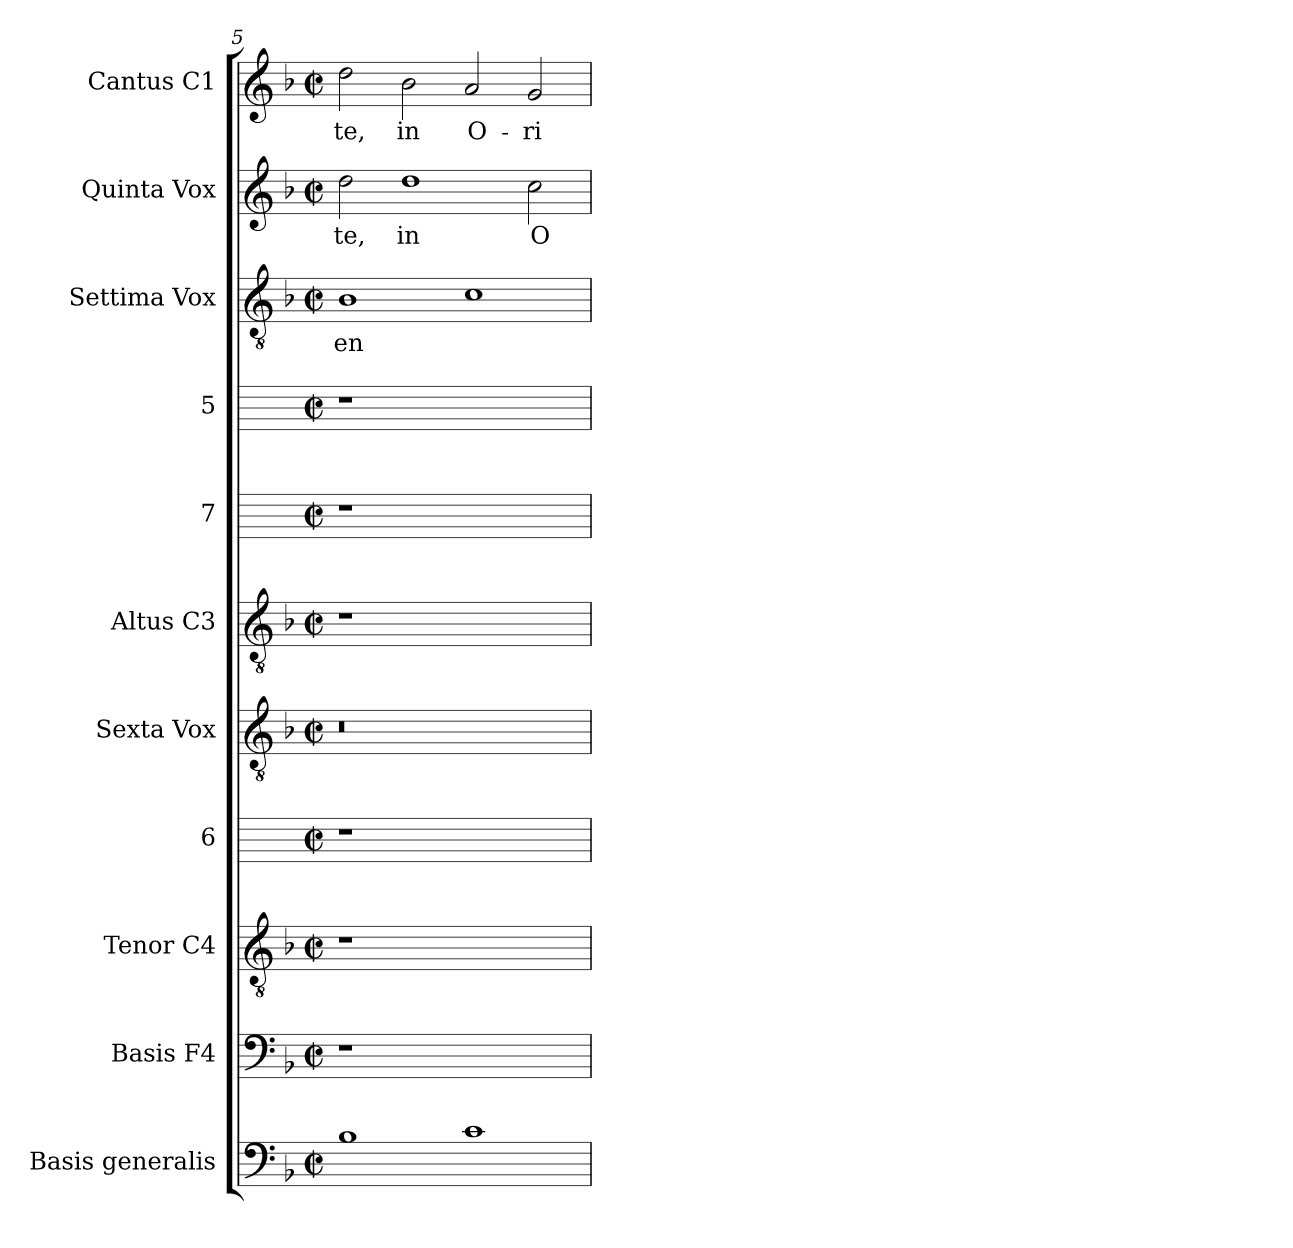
**kern	**text	**kern	**kern	**kern	**kern	**kern	**kern	**kern	**kern	**text	**kern	**text	**kern	**text
*part11	*part11	*part10	*part9	*part8	*part7	*part6	*part5	*part4	*part3	*part3	*part2	*part2	*part1	*part1
*staff11	*staff11	*staff10	*staff9	*staff8	*staff7	*staff6	*staff5	*staff4	*staff3	*staff3	*staff2	*staff2	*staff1	*staff1
*I"Basis  generalis	*	*I"Basis  F4	*I"Tenor  C4	*I"6	*I"Sexta  Vox	*I"Altus  C3	*I"7	*I"5	*I"Settima  Vox	*	*I"Quinta  Vox	*	*I"Cantus  C1	*
*	*	*I'B	*I'T	*	*	*I'A	*	*	*	*	*	*	*I'C	*
*clefF4	*	*clefF4	*clefGv2	*	*clefGv2	*clefGv2	*	*	*clefGv2	*	*clefG2	*	*clefG2	*
*k[b-]	*	*k[b-]	*k[b-]	*k[]	*k[b-]	*k[b-]	*k[]	*k[]	*k[b-]	*	*k[b-]	*	*k[b-]	*
*F:	*	*F:	*F:	*C:	*F:	*F:	*C:	*C:	*F:	*	*F:	*	*F:	*
*M2/2	*	*M2/2	*M2/2	*M2/2	*M2/2	*M2/2	*M2/2	*M2/2	*M2/2	*	*M2/2	*	*M2/2	*
*met(c|)	*	*met(c|)	*met(c|)	*met(c|)	*met(c|)	*met(c|)	*met(c|)	*met(c|)	*met(c|)	*	*met(c|)	*	*met(c|)	*
=5	=5	=5	=5	=5	=5	=5	=5	=5	=5	=5	=5	=5	=5	=5
!	!LO:LY:a:cj	!	!	!	!	!	!	!	!	!LO:LY:b:cj	!	!LO:LY:b:cj	!	!LO:LY:b:cj
1B-	.	1r	1r	1r	0r	1r	1r	1r	1B-	-en-	2dd\	-te,	2dd\	-te,
!	!	!	!	!	!	!	!	!	!	!	!	!LO:LY:b:cj	!	!LO:LY:b:cj
.	.	.	.	.	.	.	.	.	.	.	1dd	in	2b-\	in
!	!LO:LY:a:cj	!	!	!	!	!	!	!	!	!LO:LY:b:cj	!	!	!	!LO:LY:b:cj
1c	.	1ryy	1ryy	1ryy	.	1ryy	1ryy	1ryy	1c	--	.	.	2a/	O-
!	!	!	!	!	!	!	!	!	!	!	!	!LO:LY:b:cj	!	!LO:LY:b:cj
.	.	.	.	.	.	.	.	.	.	.	2cc\	O-	2g/	-ri-
=	=	=	=	=	=	=	=	=	=	=	=	=	=	=
*-	*-	*-	*-	*-	*-	*-	*-	*-	*-	*-	*-	*-	*-	*-
